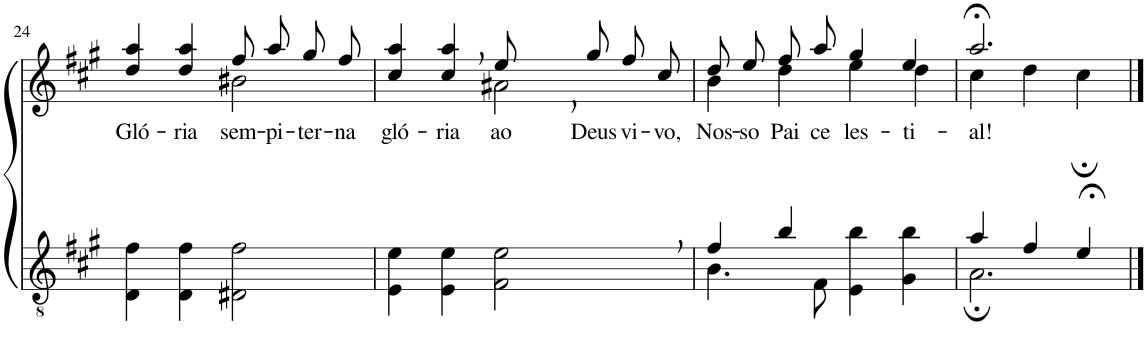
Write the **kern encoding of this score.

**kern	**kern	**text
*part2	*part1	*part1
*staff2	*staff1	*staff1
*I"Parte III e IV	*I"Parte I e II	*
!!LO:PB:g=z
*clefGv2	*clefG2	*
*Trd4c7	*Trd4c7	*
*k[f#c#g#]	*k[f#c#g#]	*
*M4/4	*M4/4	*
=24	=24	=24
!	!	!LO:LY:b
*	*^	*
4D\ 4f#\	4dd/ 4aa/	2ryy	Gló-
!	!	!	!LO:LY:b
4D\ 4f#\	4dd/ 4aa/	.	ria
!	!	!	!LO:LY:b
2D#X\ 2f#\	8ff#/L	2b#X\	sem-
!	!	!	!LO:LY:b
.	8aa/J	.	-pi-
!	!	!	!LO:LY:b
.	8gg#/L	.	-ter-
!	!	!	!LO:LY:b
.	8ff#/J	.	-na
=25	=25	=25	=25
!	!	!	!LO:LY:b
4E\ 4e\	4cc#/ 4aa/	2ryy	gló-
!	!	!	!LO:LY:b
4E\ 4e\	4cc#/, 4aa/,	.	-ria-
!	!	!	!LO:LY:b
2F#\, 2e\,	8ee,/L	2a#X\	-ao
!	!	!	!LO:LY:b
.	8gg#/J	.	Deus
!	!	!	!LO:LY:b
.	8ff#/L	.	vi-
!	!	!	!LO:LY:b
.	8cc#/J	.	-vo,
=26	=26	=26	=26
*^	*	*	*
!	!	!	!	!LO:LY:b
4f#/	4.B\	8dd/L	4b\	Nos-
!	!	!	!	!LO:LY:b
.	.	8ee/J	.	-so
!	!	!	!	!LO:LY:b
4b/	.	8ff#/L	4dd\	Pai
!	!	!	!	!LO:LY:b
.	8F#\	8aa/J	.	ce-
!	!	!	!	!LO:LY:b
2ryy	4E\ 4b\	4gg#/	4ee\	-les-
!	!	!	!	!LO:LY:b
.	4G#\ 4b\	4ee/	4dd\	-ti-
=27	=27	=27	=27	=27
!	!	!	!	!LO:LY:b
4a/	2.A;\	2.aa;</	4cc#\	-al!
4f#/	.	.	4dd\	.
4e;</	.	.	4cc#;\	.
*v	*v	*	*	*
*	*v	*v	*
==	==	==
*-	*-	*-
